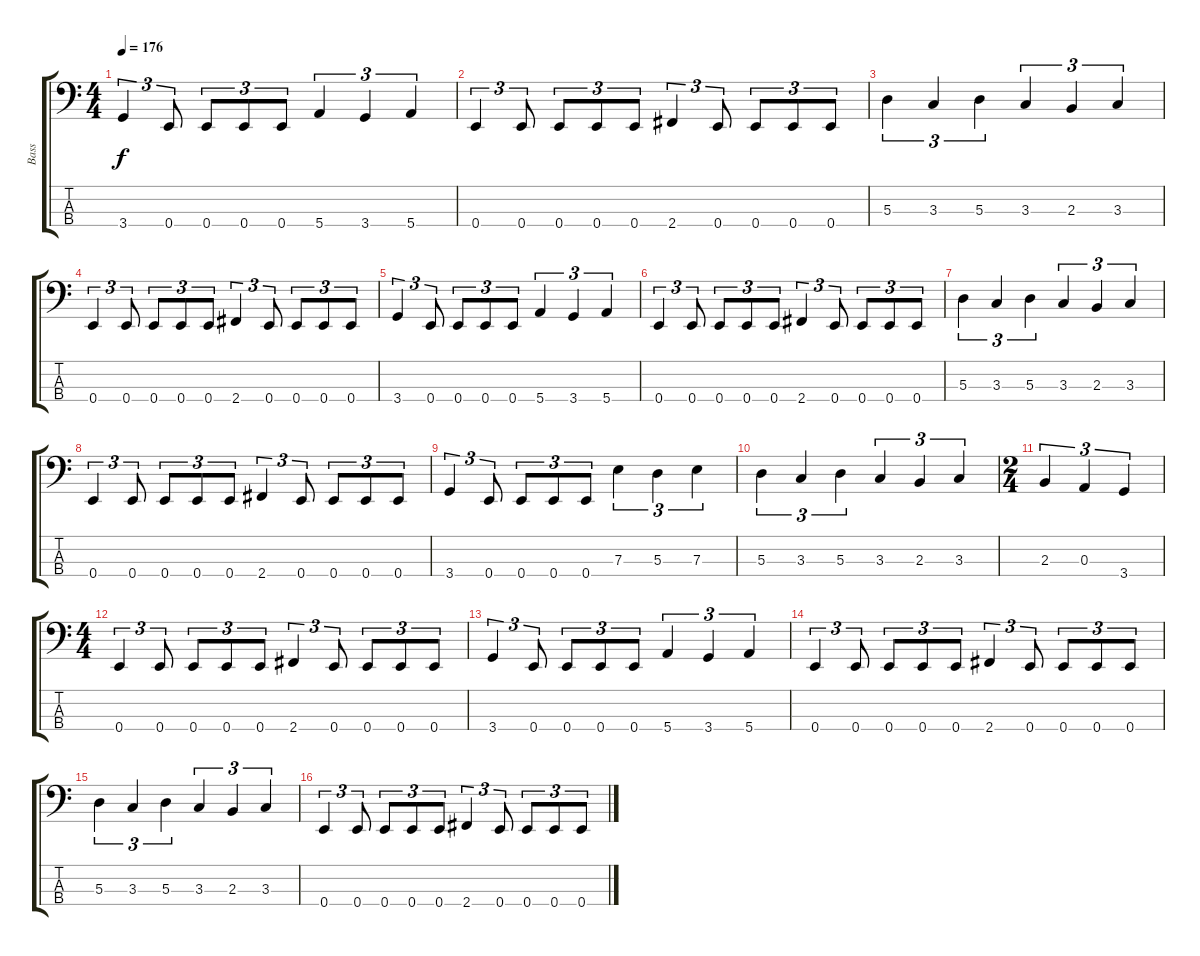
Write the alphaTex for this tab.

\track ("Bass" "Bass") {instrument electricbassfinger}
\staff {score tabs}
\tuning (G2 D2 A1 E1) {hide}
\ts (4 4)
\tempo 176
\clef f4
\ks c
3.4.4{tu (3 2) dy f} 0.4.8{tu (3 2)} 0.4.8{tu (3 2)} 0.4.8{tu (3 2)} 0.4.8{tu (3 2)} 5.4.4{tu (3 2)} 3.4.4{tu (3 2)} 5.4.4{tu (3 2)} |
0.4.4{tu (3 2)} 0.4.8{tu (3 2)} 0.4.8{tu (3 2)} 0.4.8{tu (3 2)} 0.4.8{tu (3 2)} 2.4.4{tu (3 2)} 0.4.8{tu (3 2)} 0.4.8{tu (3 2)} 0.4.8{tu (3 2)} 0.4.8{tu (3 2)} |
5.3.4{tu (3 2)} 3.3.4{tu (3 2)} 5.3.4{tu (3 2)} 3.3.4{tu (3 2)} 2.3.4{tu (3 2)} 3.3.4{tu (3 2)} |
0.4.4{tu (3 2)} 0.4.8{tu (3 2)} 0.4.8{tu (3 2)} 0.4.8{tu (3 2)} 0.4.8{tu (3 2)} 2.4.4{tu (3 2)} 0.4.8{tu (3 2)} 0.4.8{tu (3 2)} 0.4.8{tu (3 2)} 0.4.8{tu (3 2)} |
3.4.4{tu (3 2)} 0.4.8{tu (3 2)} 0.4.8{tu (3 2)} 0.4.8{tu (3 2)} 0.4.8{tu (3 2)} 5.4.4{tu (3 2)} 3.4.4{tu (3 2)} 5.4.4{tu (3 2)} |
0.4.4{tu (3 2)} 0.4.8{tu (3 2)} 0.4.8{tu (3 2)} 0.4.8{tu (3 2)} 0.4.8{tu (3 2)} 2.4.4{tu (3 2)} 0.4.8{tu (3 2)} 0.4.8{tu (3 2)} 0.4.8{tu (3 2)} 0.4.8{tu (3 2)} |
5.3.4{tu (3 2)} 3.3.4{tu (3 2)} 5.3.4{tu (3 2)} 3.3.4{tu (3 2)} 2.3.4{tu (3 2)} 3.3.4{tu (3 2)} |
0.4.4{tu (3 2)} 0.4.8{tu (3 2)} 0.4.8{tu (3 2)} 0.4.8{tu (3 2)} 0.4.8{tu (3 2)} 2.4.4{tu (3 2)} 0.4.8{tu (3 2)} 0.4.8{tu (3 2)} 0.4.8{tu (3 2)} 0.4.8{tu (3 2)} |
3.4.4{tu (3 2)} 0.4.8{tu (3 2)} 0.4.8{tu (3 2)} 0.4.8{tu (3 2)} 0.4.8{tu (3 2)} 7.3.4{tu (3 2)} 5.3.4{tu (3 2)} 7.3.4{tu (3 2)} |
5.3.4{tu (3 2)} 3.3.4{tu (3 2)} 5.3.4{tu (3 2)} 3.3.4{tu (3 2)} 2.3.4{tu (3 2)} 3.3.4{tu (3 2)} |
\ts (2 4)
2.3.4{tu (3 2)} 0.3.4{tu (3 2)} 3.4.4{tu (3 2)} |
\ts (4 4)
0.4.4{tu (3 2)} 0.4.8{tu (3 2)} 0.4.8{tu (3 2)} 0.4.8{tu (3 2)} 0.4.8{tu (3 2)} 2.4.4{tu (3 2)} 0.4.8{tu (3 2)} 0.4.8{tu (3 2)} 0.4.8{tu (3 2)} 0.4.8{tu (3 2)} |
3.4.4{tu (3 2)} 0.4.8{tu (3 2)} 0.4.8{tu (3 2)} 0.4.8{tu (3 2)} 0.4.8{tu (3 2)} 5.4.4{tu (3 2)} 3.4.4{tu (3 2)} 5.4.4{tu (3 2)} |
0.4.4{tu (3 2)} 0.4.8{tu (3 2)} 0.4.8{tu (3 2)} 0.4.8{tu (3 2)} 0.4.8{tu (3 2)} 2.4.4{tu (3 2)} 0.4.8{tu (3 2)} 0.4.8{tu (3 2)} 0.4.8{tu (3 2)} 0.4.8{tu (3 2)} |
5.3.4{tu (3 2)} 3.3.4{tu (3 2)} 5.3.4{tu (3 2)} 3.3.4{tu (3 2)} 2.3.4{tu (3 2)} 3.3.4{tu (3 2)} |
0.4.4{tu (3 2)} 0.4.8{tu (3 2)} 0.4.8{tu (3 2)} 0.4.8{tu (3 2)} 0.4.8{tu (3 2)} 2.4.4{tu (3 2)} 0.4.8{tu (3 2)} 0.4.8{tu (3 2)} 0.4.8{tu (3 2)} 0.4.8{tu (3 2)}
